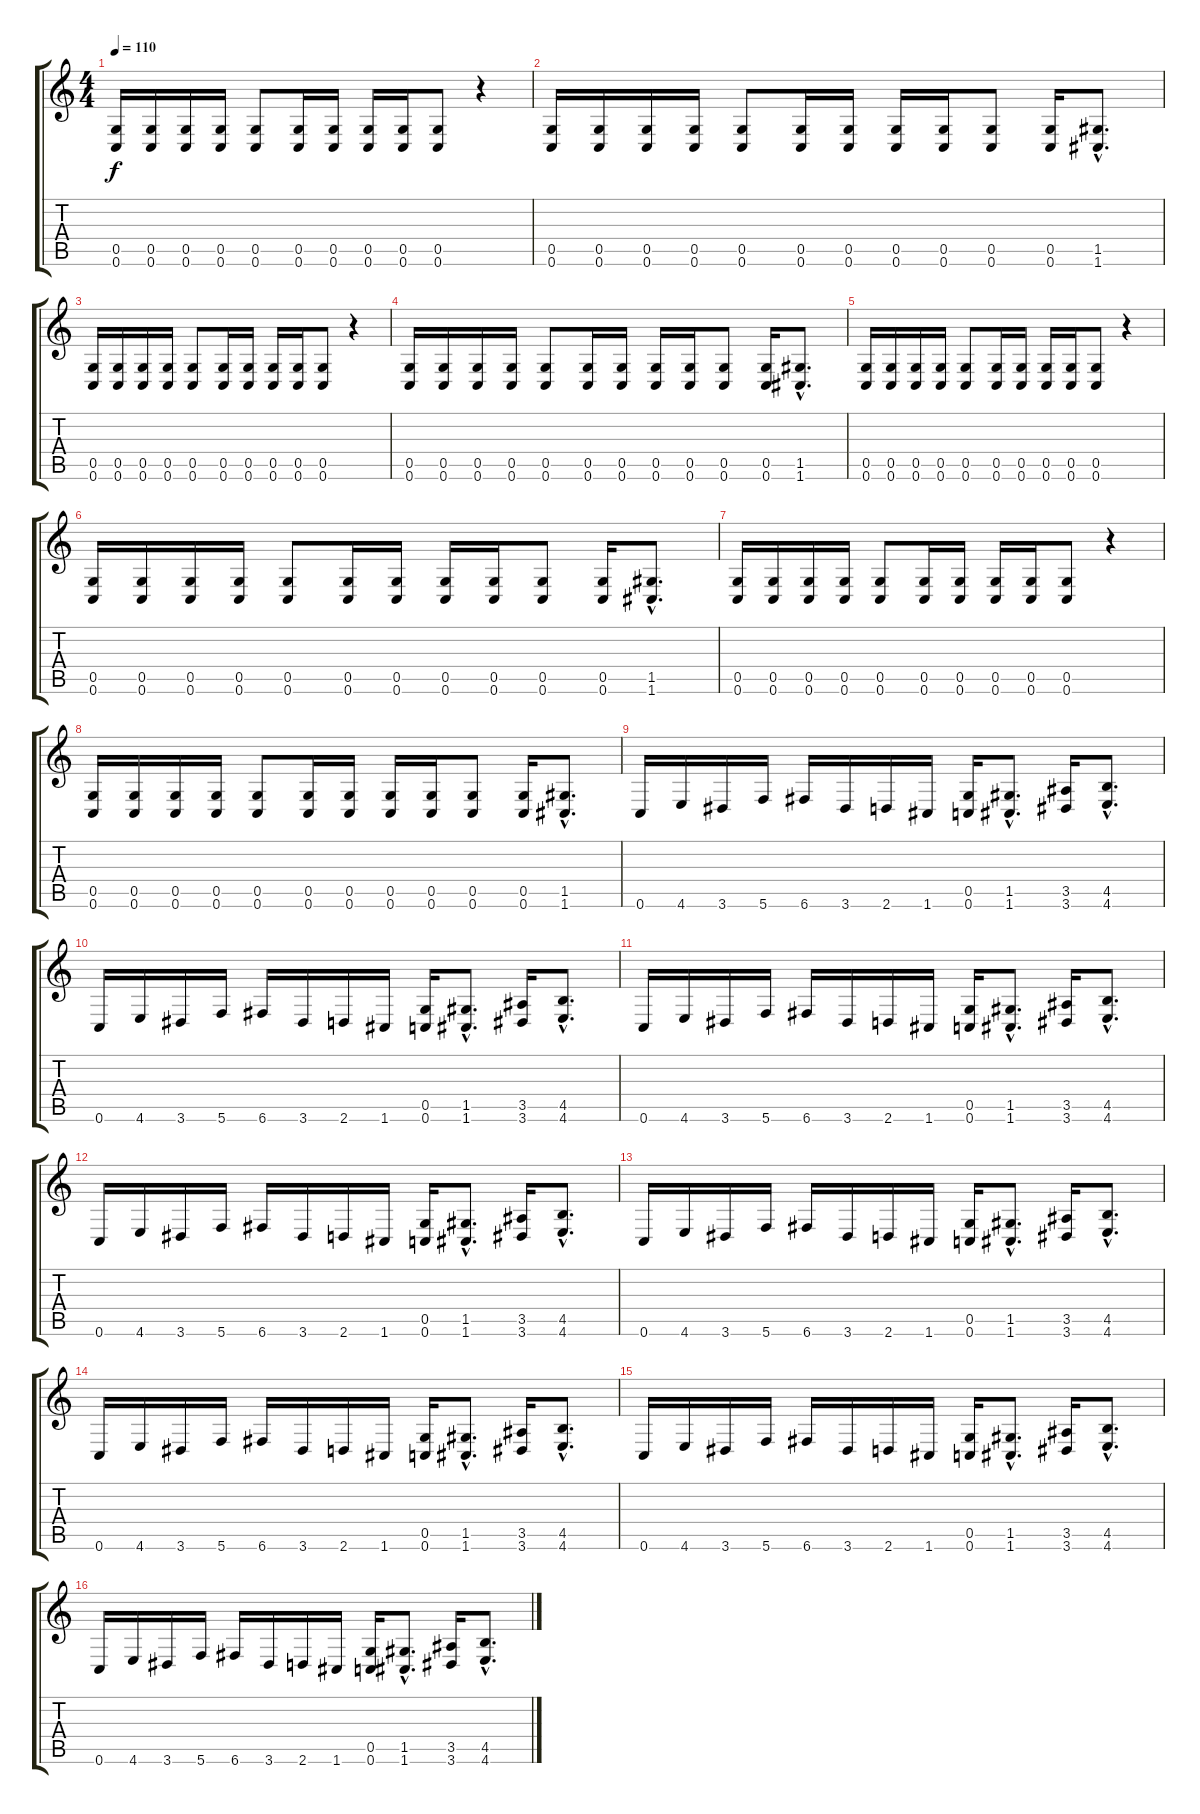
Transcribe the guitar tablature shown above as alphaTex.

\track ("    " "    ") {instrument distortionguitar}
\staff {score tabs}
\tuning (D4 A3 F3 C3 G2 C2) {hide}
\ts (4 4)
\tempo 110
\clef g2
\ks c
(0.5 0.6).16{dy f instrument distortionguitar} (0.5 0.6).16 (0.5 0.6).16 (0.5 0.6).16 (0.5 0.6).8 (0.5 0.6).16 (0.5 0.6).16 (0.5 0.6).16 (0.5 0.6).16 (0.5 0.6).8 r.4 |
(0.5 0.6).16 (0.5 0.6).16 (0.5 0.6).16 (0.5 0.6).16 (0.5 0.6).8 (0.5 0.6).16 (0.5 0.6).16 (0.5 0.6).16 (0.5 0.6).16 (0.5 0.6).8 (0.5 0.6).16 (1.5{hac} 1.6{hac}).8{d} |
(0.5 0.6).16 (0.5 0.6).16 (0.5 0.6).16 (0.5 0.6).16 (0.5 0.6).8 (0.5 0.6).16 (0.5 0.6).16 (0.5 0.6).16 (0.5 0.6).16 (0.5 0.6).8 r.4 |
(0.5 0.6).16 (0.5 0.6).16 (0.5 0.6).16 (0.5 0.6).16 (0.5 0.6).8 (0.5 0.6).16 (0.5 0.6).16 (0.5 0.6).16 (0.5 0.6).16 (0.5 0.6).8 (0.5 0.6).16 (1.5{hac} 1.6{hac}).8{d} |
(0.5 0.6).16 (0.5 0.6).16 (0.5 0.6).16 (0.5 0.6).16 (0.5 0.6).8 (0.5 0.6).16 (0.5 0.6).16 (0.5 0.6).16 (0.5 0.6).16 (0.5 0.6).8 r.4 |
(0.5 0.6).16 (0.5 0.6).16 (0.5 0.6).16 (0.5 0.6).16 (0.5 0.6).8 (0.5 0.6).16 (0.5 0.6).16 (0.5 0.6).16 (0.5 0.6).16 (0.5 0.6).8 (0.5 0.6).16 (1.5{hac} 1.6{hac}).8{d} |
(0.5 0.6).16 (0.5 0.6).16 (0.5 0.6).16 (0.5 0.6).16 (0.5 0.6).8 (0.5 0.6).16 (0.5 0.6).16 (0.5 0.6).16 (0.5 0.6).16 (0.5 0.6).8 r.4 |
(0.5 0.6).16 (0.5 0.6).16 (0.5 0.6).16 (0.5 0.6).16 (0.5 0.6).8 (0.5 0.6).16 (0.5 0.6).16 (0.5 0.6).16 (0.5 0.6).16 (0.5 0.6).8 (0.5 0.6).16 (1.5{hac} 1.6{hac}).8{d} |
0.6.16 4.6.16 3.6.16 5.6.16 6.6.16 3.6.16 2.6.16 1.6.16 (0.5 0.6).16 (1.5{hac} 1.6{hac}).8{d} (3.5 3.6).16 (4.5{hac} 4.6{hac}).8{d} |
0.6.16 4.6.16 3.6.16 5.6.16 6.6.16 3.6.16 2.6.16 1.6.16 (0.5 0.6).16 (1.5{hac} 1.6{hac}).8{d} (3.5 3.6).16 (4.5{hac} 4.6{hac}).8{d} |
0.6.16 4.6.16 3.6.16 5.6.16 6.6.16 3.6.16 2.6.16 1.6.16 (0.5 0.6).16 (1.5{hac} 1.6{hac}).8{d} (3.5 3.6).16 (4.5{hac} 4.6{hac}).8{d} |
0.6.16 4.6.16 3.6.16 5.6.16 6.6.16 3.6.16 2.6.16 1.6.16 (0.5 0.6).16 (1.5{hac} 1.6{hac}).8{d} (3.5 3.6).16 (4.5{hac} 4.6{hac}).8{d} |
0.6.16 4.6.16 3.6.16 5.6.16 6.6.16 3.6.16 2.6.16 1.6.16 (0.5 0.6).16 (1.5{hac} 1.6{hac}).8{d} (3.5 3.6).16 (4.5{hac} 4.6{hac}).8{d} |
0.6.16 4.6.16 3.6.16 5.6.16 6.6.16 3.6.16 2.6.16 1.6.16 (0.5 0.6).16 (1.5{hac} 1.6{hac}).8{d} (3.5 3.6).16 (4.5{hac} 4.6{hac}).8{d} |
0.6.16 4.6.16 3.6.16 5.6.16 6.6.16 3.6.16 2.6.16 1.6.16 (0.5 0.6).16 (1.5{hac} 1.6{hac}).8{d} (3.5 3.6).16 (4.5{hac} 4.6{hac}).8{d} |
0.6.16 4.6.16 3.6.16 5.6.16 6.6.16 3.6.16 2.6.16 1.6.16 (0.5 0.6).16 (1.5{hac} 1.6{hac}).8{d} (3.5 3.6).16 (4.5{hac} 4.6{hac}).8{d}
